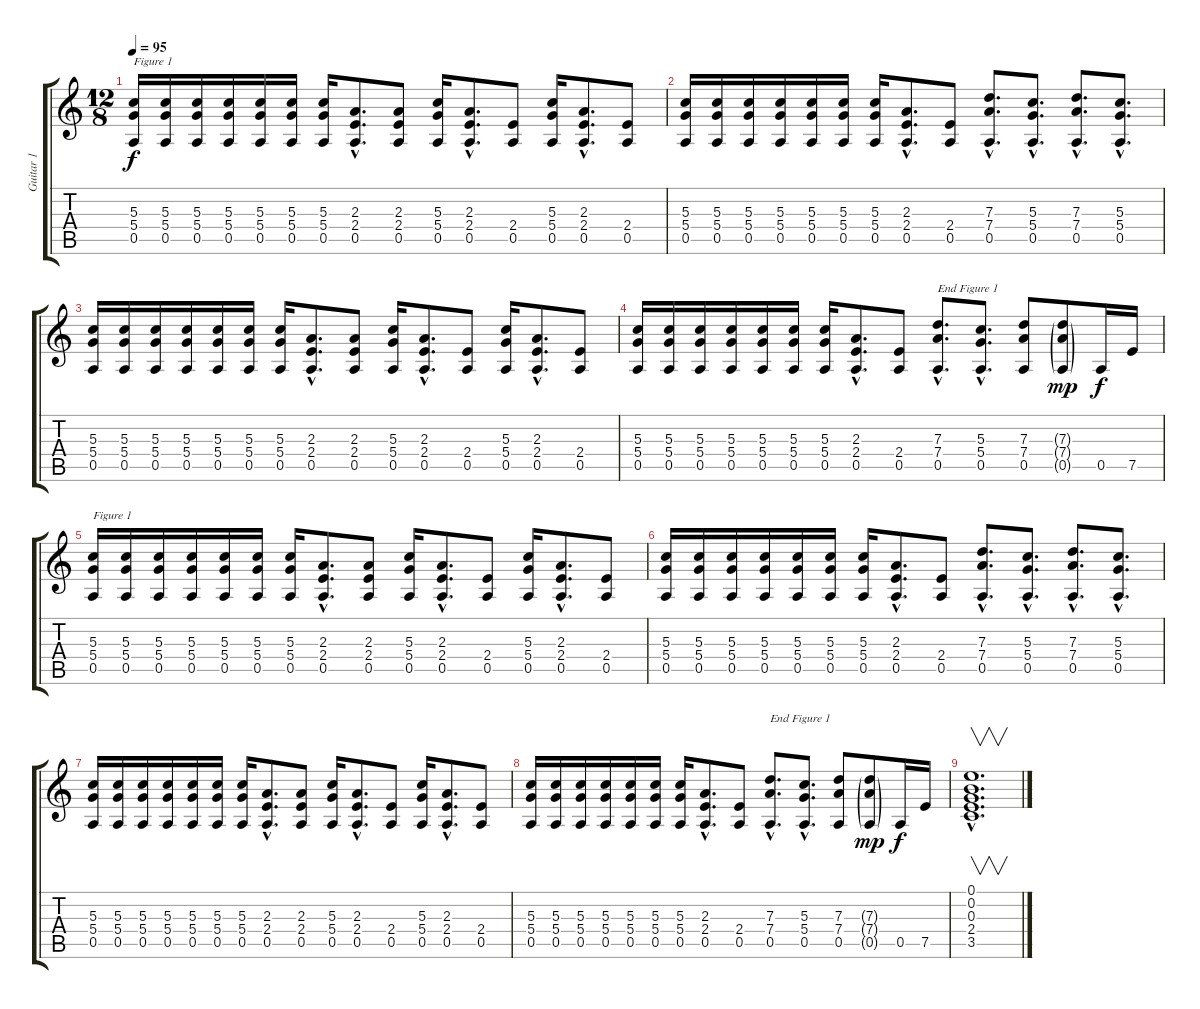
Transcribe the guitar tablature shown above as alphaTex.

\track ("Guitar 1 " "Guitar 1 ") {instrument overdrivenguitar}
\staff {score tabs}
\tuning (E4 B3 G3 D3 A2 E2) {hide}
\ts (12 8)
\tempo 95
\clef g2
\ks c
(5.3 5.4 0.5).16{txt "Figure 1" dy f} (5.3 5.4 0.5).16 (5.3 5.4 0.5).16 (5.3 5.4 0.5).16 (5.3 5.4 0.5).16 (5.3 5.4 0.5).16 (5.3 5.4 0.5).16 (2.3{hac} 2.4{hac} 0.5{hac}).8{d} (2.3 2.4 0.5).8 (5.3 5.4 0.5).16 (2.3{hac} 2.4{hac} 0.5{hac}).8{d} (2.4 0.5).8 (5.3 5.4 0.5).16 (2.3{hac} 2.4{hac} 0.5{hac}).8{d} (2.4 0.5).8 |
(5.3 5.4 0.5).16 (5.3 5.4 0.5).16 (5.3 5.4 0.5).16 (5.3 5.4 0.5).16 (5.3 5.4 0.5).16 (5.3 5.4 0.5).16 (5.3 5.4 0.5).16 (2.3{hac} 2.4{hac} 0.5{hac}).8{d} (2.4 0.5).8 (7.3{hac} 7.4{hac} 0.5{hac}).8{d} (5.3{hac} 5.4{hac} 0.5{hac}).8{d} (7.3{hac} 7.4{hac} 0.5{hac}).8{d} (5.3{hac} 5.4{hac} 0.5{hac}).8{d} |
(5.3 5.4 0.5).16 (5.3 5.4 0.5).16 (5.3 5.4 0.5).16 (5.3 5.4 0.5).16 (5.3 5.4 0.5).16 (5.3 5.4 0.5).16 (5.3 5.4 0.5).16 (2.3{hac} 2.4{hac} 0.5{hac}).8{d} (2.3 2.4 0.5).8 (5.3 5.4 0.5).16 (2.3{hac} 2.4{hac} 0.5{hac}).8{d} (2.4 0.5).8 (5.3 5.4 0.5).16 (2.3{hac} 2.4{hac} 0.5{hac}).8{d} (2.4 0.5).8 |
(5.3 5.4 0.5).16 (5.3 5.4 0.5).16 (5.3 5.4 0.5).16 (5.3 5.4 0.5).16 (5.3 5.4 0.5).16 (5.3 5.4 0.5).16 (5.3 5.4 0.5).16 (2.3{hac} 2.4{hac} 0.5{hac}).8{d} (2.4 0.5).8 (7.3{hac} 7.4{hac} 0.5{hac}).8{d txt "End Figure 1"} (5.3{hac} 5.4{hac} 0.5{hac}).8{d} (7.3 7.4 0.5).8 (7.3{g} 7.4{g} 0.5{g}).8{dy mp} 0.5.16{dy f} 7.5.16 |
(5.3 5.4 0.5).16{txt "Figure 1"} (5.3 5.4 0.5).16 (5.3 5.4 0.5).16 (5.3 5.4 0.5).16 (5.3 5.4 0.5).16 (5.3 5.4 0.5).16 (5.3 5.4 0.5).16 (2.3{hac} 2.4{hac} 0.5{hac}).8{d} (2.3 2.4 0.5).8 (5.3 5.4 0.5).16 (2.3{hac} 2.4{hac} 0.5{hac}).8{d} (2.4 0.5).8 (5.3 5.4 0.5).16 (2.3{hac} 2.4{hac} 0.5{hac}).8{d} (2.4 0.5).8 |
(5.3 5.4 0.5).16 (5.3 5.4 0.5).16 (5.3 5.4 0.5).16 (5.3 5.4 0.5).16 (5.3 5.4 0.5).16 (5.3 5.4 0.5).16 (5.3 5.4 0.5).16 (2.3{hac} 2.4{hac} 0.5{hac}).8{d} (2.4 0.5).8 (7.3{hac} 7.4{hac} 0.5{hac}).8{d} (5.3{hac} 5.4{hac} 0.5{hac}).8{d} (7.3{hac} 7.4{hac} 0.5{hac}).8{d} (5.3{hac} 5.4{hac} 0.5{hac}).8{d} |
(5.3 5.4 0.5).16 (5.3 5.4 0.5).16 (5.3 5.4 0.5).16 (5.3 5.4 0.5).16 (5.3 5.4 0.5).16 (5.3 5.4 0.5).16 (5.3 5.4 0.5).16 (2.3{hac} 2.4{hac} 0.5{hac}).8{d} (2.3 2.4 0.5).8 (5.3 5.4 0.5).16 (2.3{hac} 2.4{hac} 0.5{hac}).8{d} (2.4 0.5).8 (5.3 5.4 0.5).16 (2.3{hac} 2.4{hac} 0.5{hac}).8{d} (2.4 0.5).8 |
(5.3 5.4 0.5).16 (5.3 5.4 0.5).16 (5.3 5.4 0.5).16 (5.3 5.4 0.5).16 (5.3 5.4 0.5).16 (5.3 5.4 0.5).16 (5.3 5.4 0.5).16 (2.3{hac} 2.4{hac} 0.5{hac}).8{d} (2.4 0.5).8 (7.3{hac} 7.4{hac} 0.5{hac}).8{d txt "End Figure 1"} (5.3{hac} 5.4{hac} 0.5{hac}).8{d} (7.3 7.4 0.5).8 (7.3{g} 7.4{g} 0.5{g}).8{dy mp} 0.5.16{dy f} 7.5.16 |
(0.1{hac} 0.2{hac} 0.3{hac} 2.4{hac} 3.5{hac}).1{v d}
